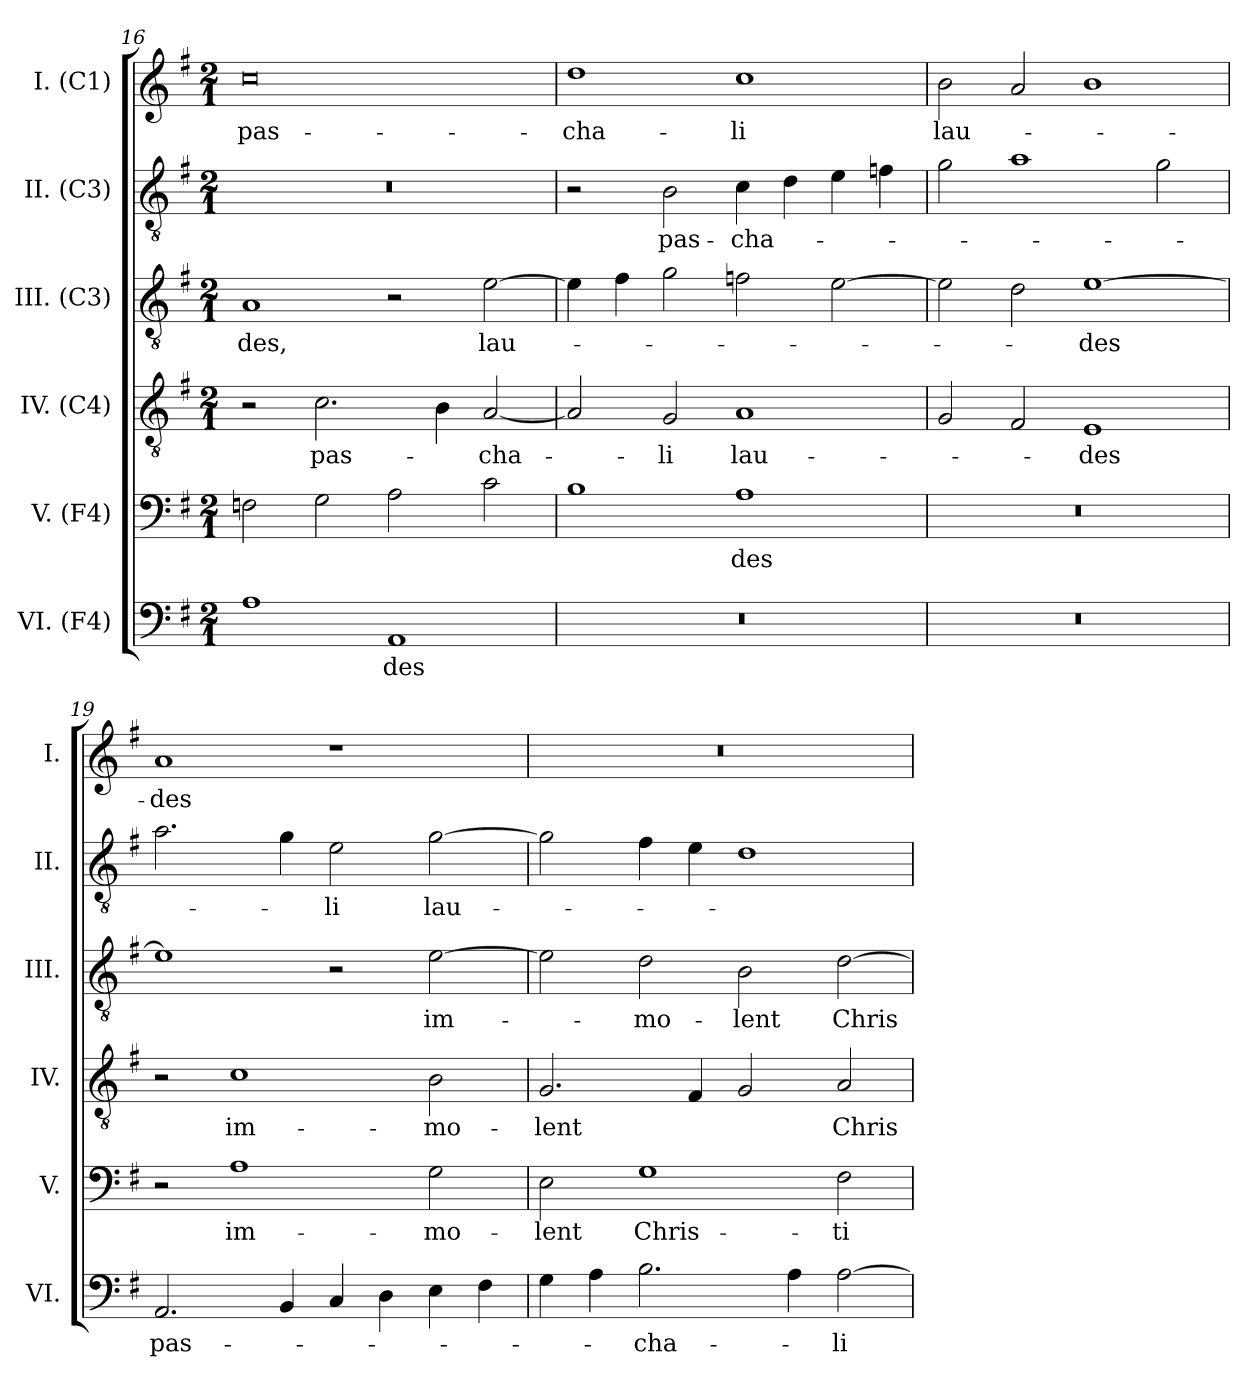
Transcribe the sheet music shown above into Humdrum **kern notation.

**kern	**text	**kern	**text	**kern	**text	**kern	**text	**kern	**text	**kern	**text
*part6	*part6	*part5	*part5	*part4	*part4	*part3	*part3	*part2	*part2	*part1	*part1
*staff6	*staff6	*staff5	*staff5	*staff4	*staff4	*staff3	*staff3	*staff2	*staff2	*staff1	*staff1
*I"VI. (F4)	*	*I"V. (F4)	*	*I"IV. (C4)	*	*I"III. (C3)	*	*I"II. (C3)	*	*I"I. (C1)	*
*I'VI.	*	*I'V.	*	*I'IV.	*	*I'III.	*	*I'II.	*	*I'I.	*
*clefF4	*	*clefF4	*	*clefGv2	*	*clefGv2	*	*clefGv2	*	*clefG2	*
*	*	*	*	*ITrd7c12	*	*ITrd7c12	*	*ITrd7c12	*	*	*
*k[f#]	*	*k[f#]	*	*k[f#]	*	*k[f#]	*	*k[f#]	*	*k[f#]	*
*G:	*	*G:	*	*G:	*	*G:	*	*G:	*	*G:	*
*M2/1	*	*M2/1	*	*M2/1	*	*M2/1	*	*M2/1	*	*M2/1	*
=16	=16	=16	=16	=16	=16	=16	=16	=16	=16	=16	=16
!	!	!	!	!	!	!	!LO:LY:b:color=#000000	!LO:N:vis=1	!	!	!
!	!	!	!	!	!	!	!	!	!	!	!LO:LY:b:color=#000000
1Ai	.	2Fi\	.	2r	.	1AAi	-des,	0r	.	0cci	pas-
!	!	!	!	!	!LO:LY:b:color=#000000	!	!	!	!	!	!
.	.	2Gi\	.	2.Ci\	pas-	.	.	.	.	.	.
!	!LO:LY:b:color=#000000	!	!	!	!	!	!	!	!	!	!
1AAi	-des	2Ai\	.	.	.	2r	.	.	.	.	.
.	.	.	.	4BBi\	.	.	.	.	.	.	.
!	!	!	!	!	!LO:LY:b:color=#000000	!	!	!	!	!	!
!	!	!	!	!	!	!	!LO:LY:b:color=#000000	!	!	!	!
.	.	2ci\	.	[2AAi/	-cha-	[2Ei\	lau-	.	.	.	.
=17	=17	=17	=17	=17	=17	=17	=17	=17	=17	=17	=17
!LO:N:vis=1	!	!	!	!	!	!	!	!	!	!	!
!	!	!	!	!	!	!	!	!	!	!	!LO:LY:b:color=#000000
0r	.	1Bi	.	2AAi/]	.	4Ei\]	.	2r	.	1ddi	-cha-
.	.	.	.	.	.	4F#i\	.	.	.	.	.
!	!	!	!	!	!LO:LY:b:color=#000000	!	!	!	!	!	!
!	!	!	!	!	!	!	!	!	!LO:LY:b:color=#000000	!	!
.	.	.	.	2GGi/	-li	2Gi\	.	2BBi\	pas-	.	.
!	!	!	!LO:LY:b:color=#000000	!	!	!	!	!	!	!	!
!	!	!	!	!	!LO:LY:b:color=#000000	!	!	!	!	!	!
!	!	!	!	!	!	!	!	!	!LO:LY:b:color=#000000	!	!
!	!	!	!	!	!	!	!	!	!	!	!LO:LY:b:color=#000000
.	.	1Ai	-des	1AAi	lau-	2Fi\	.	4Ci\	-cha-	1cci	-li
.	.	.	.	.	.	.	.	4Di\	.	.	.
.	.	.	.	.	.	[2Ei\	.	4Ei\	.	.	.
.	.	.	.	.	.	.	.	4Fi\	.	.	.
!!LO:PB:g=z
=18	=18	=18	=18	=18	=18	=18	=18	=18	=18	=18	=18
!LO:N:vis=1	!	!LO:N:vis=1	!	!	!	!	!	!	!	!	!
!	!	!	!	!	!	!	!	!	!	!	!LO:LY:b:color=#000000
0r	.	0r	.	2GGi/	.	2Ei\]	.	2Gi\	.	2bi\	lau-
.	.	.	.	2FF#i/	.	2Di\	.	1Ai	.	2ai/	.
!	!	!	!	!	!LO:LY:b:color=#000000	!	!	!	!	!	!
!	!	!	!	!	!	!	!LO:LY:b:color=#000000	!	!	!	!
.	.	.	.	1EEi	-des	[1Ei	-des	.	.	1bi	.
.	.	.	.	.	.	.	.	2Gi\	.	.	.
=19	=19	=19	=19	=19	=19	=19	=19	=19	=19	=19	=19
!	!LO:LY:b:color=#000000	!	!	!	!	!	!	!	!	!	!
!	!	!	!	!	!	!	!	!	!	!	!LO:LY:b:color=#000000
2.AAi/	pas-	2r	.	2r	.	1Ei]	.	2.Ai\	.	1ai	-des
!	!	!	!LO:LY:b:color=#000000	!	!	!	!	!	!	!	!
!	!	!	!	!	!LO:LY:b:color=#000000	!	!	!	!	!	!
.	.	1Ai	im-	1Ci	im-	.	.	.	.	.	.
4BBi/	.	.	.	.	.	.	.	4Gi\	.	.	.
!	!	!	!	!	!	!	!	!	!LO:LY:b:color=#000000	!	!
4Ci/	.	.	.	.	.	2r	.	2Ei\	-li	1r	.
4Di\	.	.	.	.	.	.	.	.	.	.	.
!	!	!	!LO:LY:b:color=#000000	!	!	!	!	!	!	!	!
!	!	!	!	!	!LO:LY:b:color=#000000	!	!	!	!	!	!
!	!	!	!	!	!	!	!LO:LY:b:color=#000000	!	!	!	!
!	!	!	!	!	!	!	!	!	!LO:LY:b:color=#000000	!	!
4Ei\	.	2Gi\	-mo-	2BBi\	-mo-	[2Ei\	im-	[2Gi\	lau-	.	.
4F#i\	.	.	.	.	.	.	.	.	.	.	.
=20	=20	=20	=20	=20	=20	=20	=20	=20	=20	=20	=20
!	!	!	!LO:LY:b:color=#000000	!	!	!	!	!	!	!	!
!	!	!	!	!	!LO:LY:b:color=#000000	!	!	!	!	!LO:N:vis=1	!
4Gi\	.	2Ei\	-lent	2.GGi/	-lent	2Ei\]	.	2Gi\]	.	0r	.
4Ai\	.	.	.	.	.	.	.	.	.	.	.
!	!LO:LY:b:color=#000000	!	!	!	!	!	!	!	!	!	!
!	!	!	!LO:LY:b:color=#000000	!	!	!	!	!	!	!	!
!	!	!	!	!	!	!	!LO:LY:b:color=#000000	!	!	!	!
2.Bi\	-cha-	1Gi	Chris-	.	.	2Di\	-mo-	4F#i\	.	.	.
.	.	.	.	4FF#i/	.	.	.	4Ei\	.	.	.
!	!	!	!	!	!	!	!LO:LY:b:color=#000000	!	!	!	!
.	.	.	.	2GGi/	.	2BBi\	-lent	1Di	.	.	.
4Ai\	.	.	.	.	.	.	.	.	.	.	.
!	!LO:LY:b:color=#000000	!	!	!	!	!	!	!	!	!	!
!	!	!	!LO:LY:b:color=#000000	!	!	!	!	!	!	!	!
!	!	!	!	!	!LO:LY:b:color=#000000	!	!	!	!	!	!
!	!	!	!	!	!	!	!LO:LY:b:color=#000000	!	!	!	!
[2Ai\	-li	2F#i\	-ti-	2AAi/	Chris-	[2Di\	Chris-	.	.	.	.
=	=	=	=	=	=	=	=	=	=	=	=
*-	*-	*-	*-	*-	*-	*-	*-	*-	*-	*-	*-
